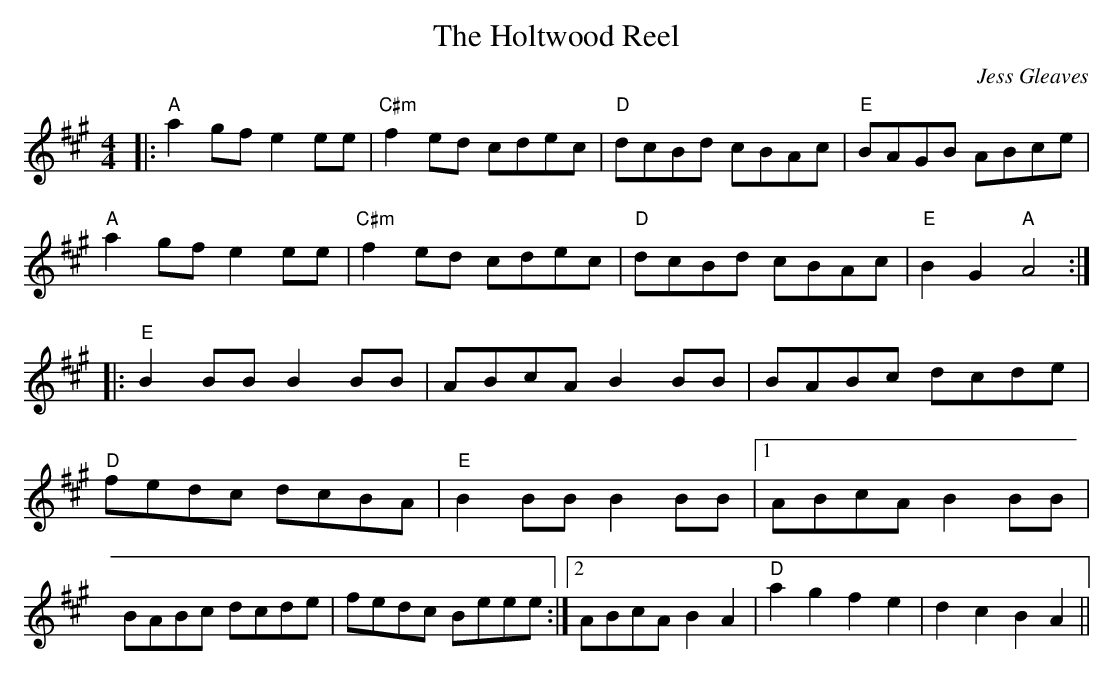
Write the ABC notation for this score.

X:1
T:Holtwood Reel, The
C:Jess Gleaves
M:4/4
E:9
K:A
|:"A"a2 gf e2 ee|"C#m"f2 ed cdec|"D"dcBd cBAc|"E"BAGB ABce|\
"A"a2 gf e2 ee|"C#m"f2 ed cdec|"D"dcBd cBAc|"E"B2 G2 "A"A4::\
"E"B2 BB B2 BB|ABcA B2 BB|BABc dcde|"D"fedc dcBA|\
"E"B2 BB B2 BB|1 ABcA B2 BB|BABc dcde|fedc Beee:|2 ABcA B2 A2|\
"D"a2 g2 f2 e2|d2 c2 B2 A2||**
